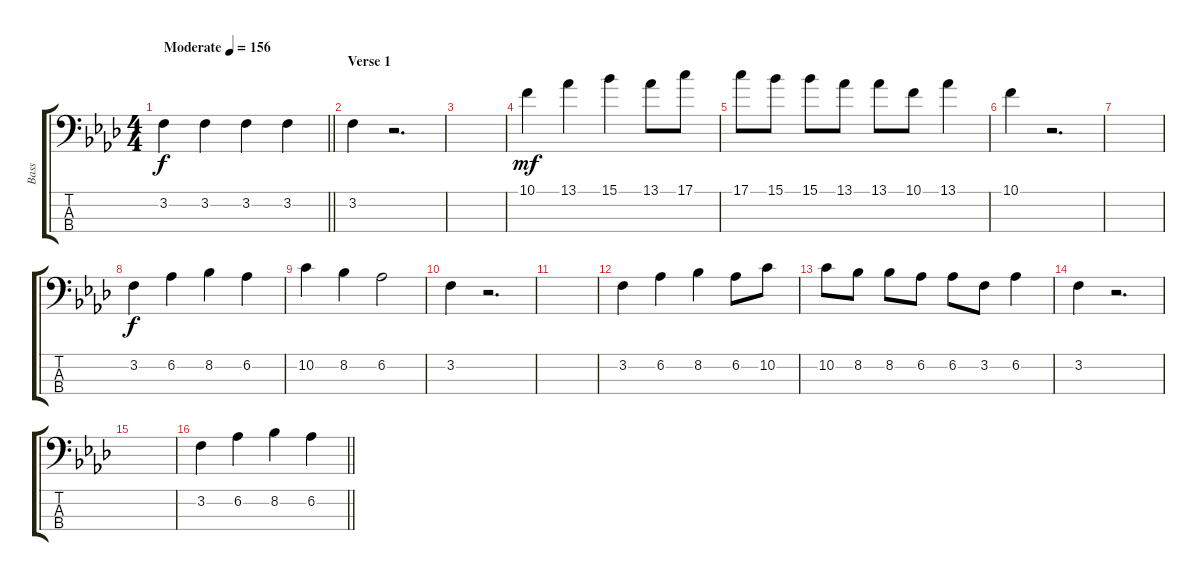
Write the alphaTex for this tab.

\track ("Bass" "Bass") {instrument electricbassfinger}
\staff {score tabs}
\tuning (G2 D2 A1 E1) {hide}
\ts (4 4)
\tempo (156 "Moderate")
\clef f4
\barLineRight lightlight
\ks fminor
3.2.4{dy f instrument electricbassfinger} 3.2.4 3.2.4 3.2.4 |
\section ("" "Verse 1")
3.2.4 r.2{d} |
|
10.1.4{dy mf} 13.1.4 15.1.4 13.1.8 17.1.8 |
17.1.8 15.1.8 15.1.8 13.1.8 13.1.8 10.1.8 13.1.4 |
10.1.4 r.2{d} |
|
3.2.4{dy f} 6.2.4 8.2.4 6.2.4 |
10.2.4 8.2.4 6.2.2 |
3.2.4 r.2{d} |
|
3.2.4 6.2.4 8.2.4 6.2.8 10.2.8 |
10.2.8 8.2.8 8.2.8 6.2.8 6.2.8 3.2.8 6.2.4 |
3.2.4 r.2{d} |
|
\barLineRight lightlight
3.2.4 6.2.4 8.2.4 6.2.4
